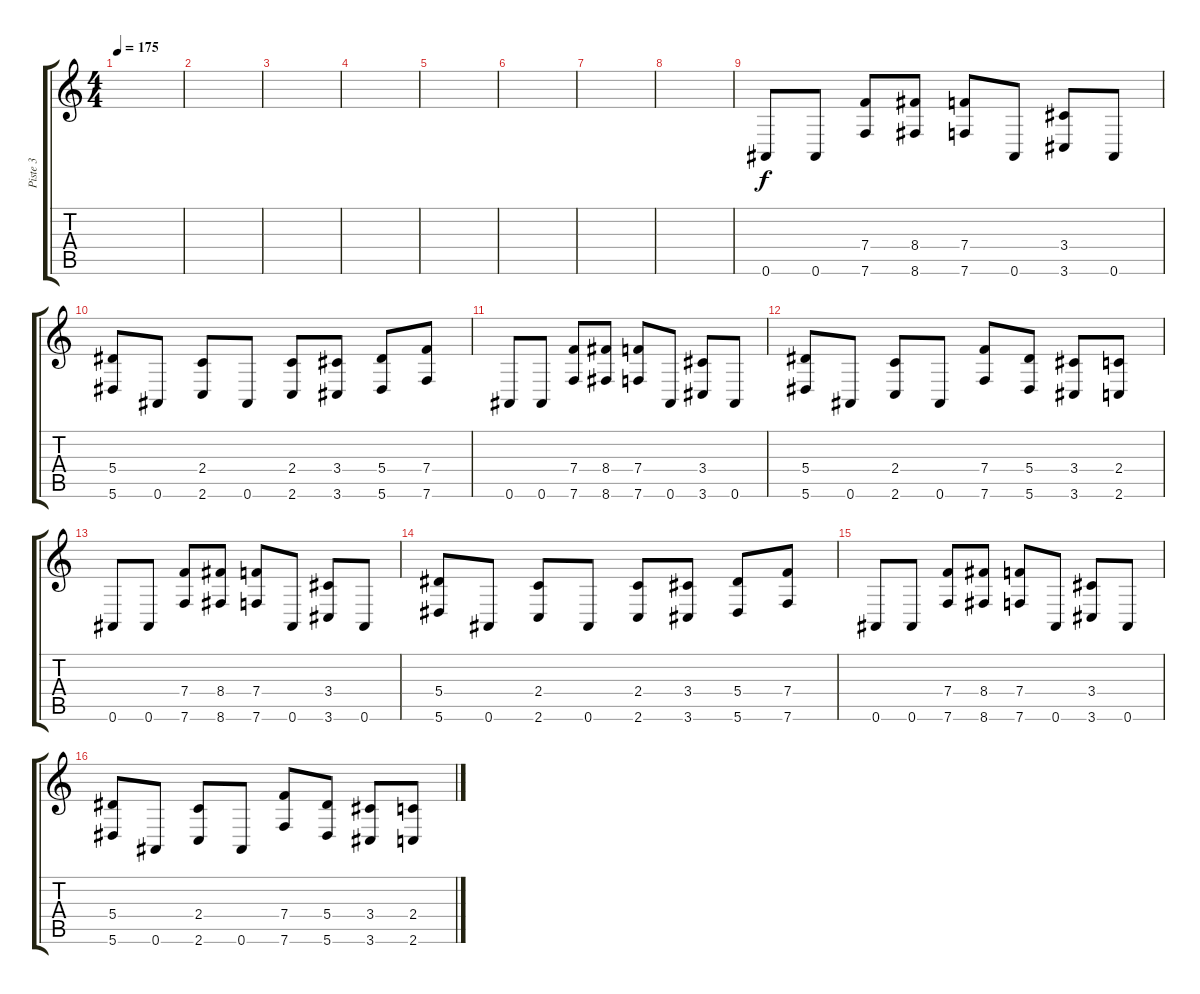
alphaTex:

\track ("Piste 3" "Piste 3") {instrument lead2sawtooth}
\staff {score tabs}
\tuning (C5 G4 Eb4 Bb3 F3 Bb2) {hide}
\ts (4 4)
\tempo 175
\clef g2
\ks c
|
|
|
|
|
|
|
|
0.6.8 0.6.8 (7.4 7.6).8 (8.4 8.6).8 (7.4 7.6).8 0.6.8 (3.4 3.6).8 0.6.8 |
(5.4 5.6).8 0.6.8 (2.4 2.6).8 0.6.8 (2.4 2.6).8 (3.4 3.6).8 (5.4 5.6).8 (7.4 7.6).8 |
0.6.8 0.6.8 (7.4 7.6).8 (8.4 8.6).8 (7.4 7.6).8 0.6.8 (3.4 3.6).8 0.6.8 |
(5.4 5.6).8 0.6.8 (2.4 2.6).8 0.6.8 (7.4 7.6).8 (5.4 5.6).8 (3.4 3.6).8 (2.4 2.6).8 |
0.6.8 0.6.8 (7.4 7.6).8 (8.4 8.6).8 (7.4 7.6).8 0.6.8 (3.4 3.6).8 0.6.8 |
(5.4 5.6).8 0.6.8 (2.4 2.6).8 0.6.8 (2.4 2.6).8 (3.4 3.6).8 (5.4 5.6).8 (7.4 7.6).8 |
0.6.8 0.6.8 (7.4 7.6).8 (8.4 8.6).8 (7.4 7.6).8 0.6.8 (3.4 3.6).8 0.6.8 |
(5.4 5.6).8 0.6.8 (2.4 2.6).8 0.6.8 (7.4 7.6).8 (5.4 5.6).8 (3.4 3.6).8 (2.4 2.6).8
